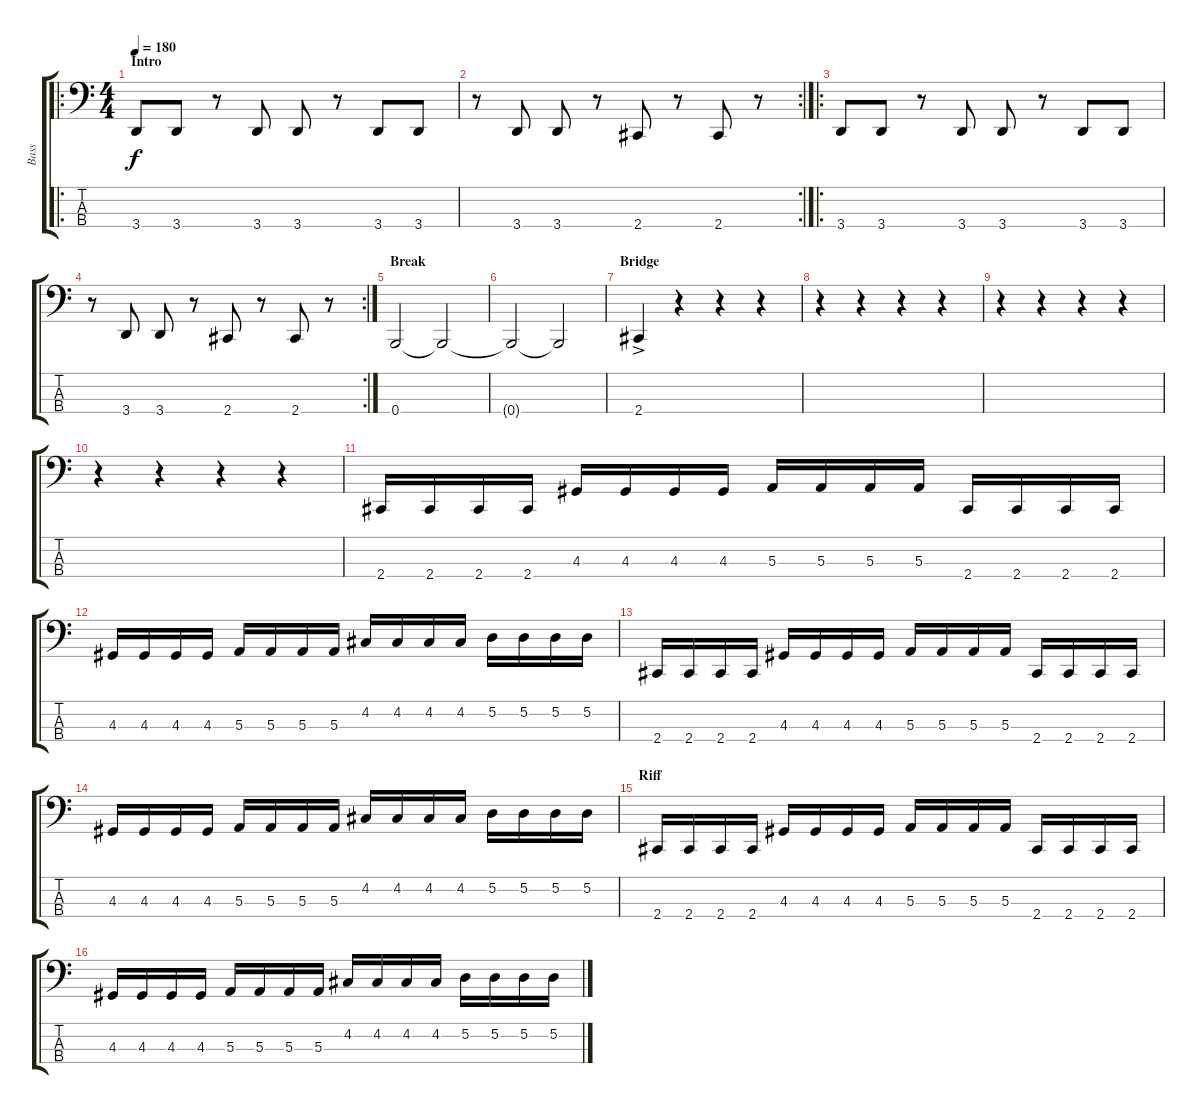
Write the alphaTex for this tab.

\track ("Bass" "Bass") {instrument electricbasspick}
\staff {score tabs}
\tuning (D2 A1 E1 B0) {hide}
\ro
\ts (4 4)
\section ("" "Intro")
\tempo 180
\clef f4
\ks c
3.4.8{dy f instrument electricbasspick} 3.4.8 r.8 3.4.8 3.4.8 r.8 3.4.8 3.4.8 |
\rc 2
r.8 3.4.8 3.4.8 r.8 2.4.8 r.8 2.4.8 r.8 |
\ro
3.4.8 3.4.8 r.8 3.4.8 3.4.8 r.8 3.4.8 3.4.8 |
\rc 2
r.8 3.4.8 3.4.8 r.8 2.4.8 r.8 2.4.8 r.8 |
\section ("" "Break")
0.4.2 0.4{t}.2 |
0.4{t}.2 0.4{t}.2 |
\section ("" "Bridge")
2.4{ac}.4 r.4 r.4 r.4 |
r.4 r.4 r.4 r.4 |
r.4 r.4 r.4 r.4 |
r.4 r.4 r.4 r.4 |
2.4.16 2.4.16 2.4.16 2.4.16 4.3.16 4.3.16 4.3.16 4.3.16 5.3.16 5.3.16 5.3.16 5.3.16 2.4.16 2.4.16 2.4.16 2.4.16 |
4.3.16 4.3.16 4.3.16 4.3.16 5.3.16 5.3.16 5.3.16 5.3.16 4.2.16 4.2.16 4.2.16 4.2.16 5.2.16 5.2.16 5.2.16 5.2.16 |
2.4.16 2.4.16 2.4.16 2.4.16 4.3.16 4.3.16 4.3.16 4.3.16 5.3.16 5.3.16 5.3.16 5.3.16 2.4.16 2.4.16 2.4.16 2.4.16 |
4.3.16 4.3.16 4.3.16 4.3.16 5.3.16 5.3.16 5.3.16 5.3.16 4.2.16 4.2.16 4.2.16 4.2.16 5.2.16 5.2.16 5.2.16 5.2.16 |
\section ("" "Riff")
2.4.16 2.4.16 2.4.16 2.4.16 4.3.16 4.3.16 4.3.16 4.3.16 5.3.16 5.3.16 5.3.16 5.3.16 2.4.16 2.4.16 2.4.16 2.4.16 |
4.3.16 4.3.16 4.3.16 4.3.16 5.3.16 5.3.16 5.3.16 5.3.16 4.2.16 4.2.16 4.2.16 4.2.16 5.2.16 5.2.16 5.2.16 5.2.16
